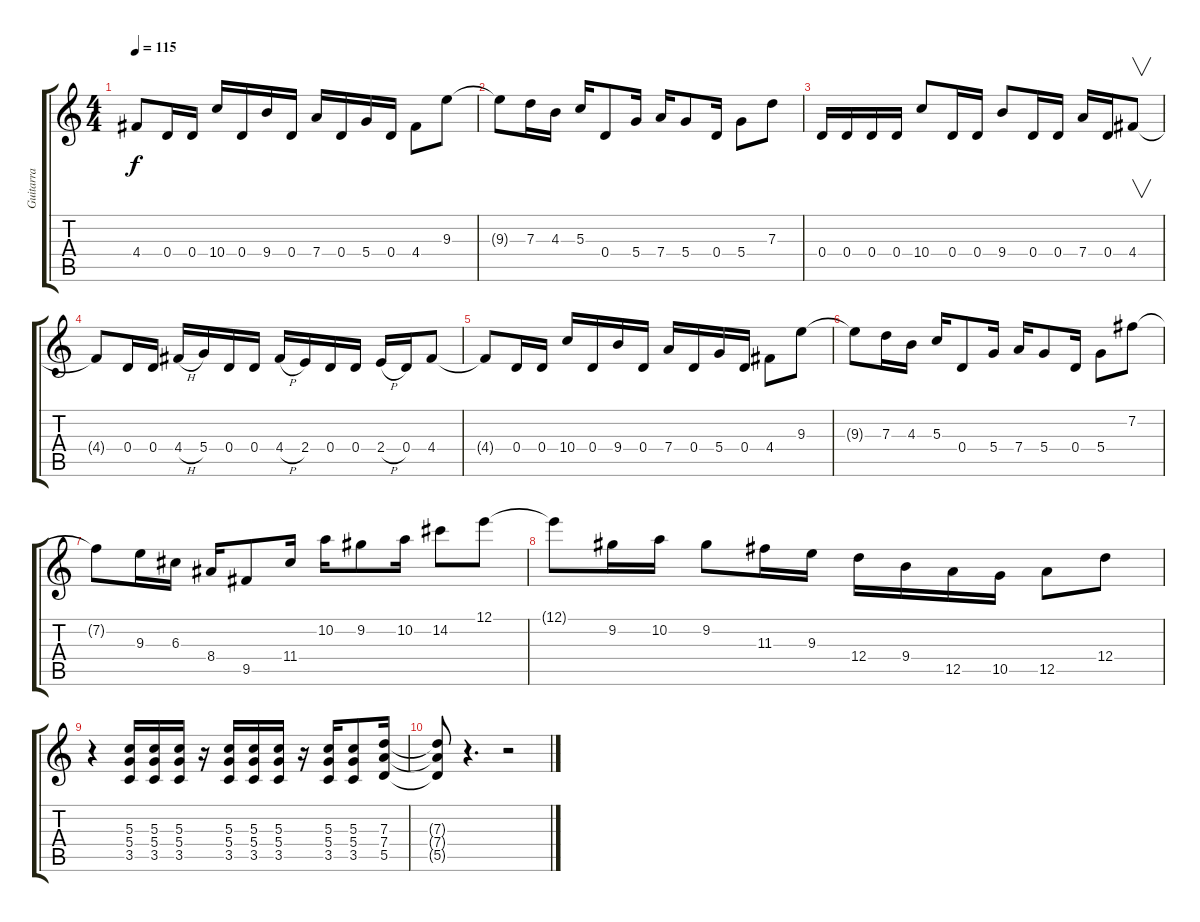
\track ("Guitarra" "Guitarra") {instrument overdrivenguitar}
\staff {score tabs}
\tuning (E4 B3 G3 D3 A2 E2) {hide}
\ts (4 4)
\tempo 115
\clef g2
\ks c
4.4{t}.8{dy f} 0.4.16 0.4.16 10.4.16 0.4.16 9.4.16 0.4.16 7.4.16 0.4.16 5.4.16 0.4.16 4.4.8 9.3.8 |
9.3{t}.8 7.3.16 4.3.16 5.3.16 0.4.8 5.4.16 7.4.16 5.4.8 0.4.16 5.4.8 7.3.8 |
0.4.16 0.4.16 0.4.16 0.4.16 10.4.8 0.4.16 0.4.16 9.4.8 0.4.16 0.4.16 7.4.16 0.4.16 4.4.8{v} |
4.4{t}.8 0.4.16 0.4.16 4.4{h}.16 5.4.16 0.4.16 0.4.16 4.4{h}.16 2.4.16 0.4.16 0.4.16 2.4{h}.16 0.4.16 4.4.8 |
4.4{t}.8 0.4.16 0.4.16 10.4.16 0.4.16 9.4.16 0.4.16 7.4.16 0.4.16 5.4.16 0.4.16 4.4.8 9.3.8 |
9.3{t}.8 7.3.16 4.3.16 5.3.16 0.4.8 5.4.16 7.4.16 5.4.8 0.4.16 5.4.8 7.2.8 |
7.2{t}.8 9.3.16 6.3.16 8.4.16 9.5.8 11.4.16 10.2.16 9.2.8 10.2.16 14.2.8 12.1.8 |
12.1{t}.8 9.2.16 10.2.16 9.2.8 11.3.16 9.3.16 12.4.16 9.4.16 12.5.16 10.5.16 12.5.8 12.4.8 |
r.4 (5.3 5.4 3.5).16 (5.3 5.4 3.5).16 (5.3 5.4 3.5).16 r.16 (5.3 5.4 3.5).16 (5.3 5.4 3.5).16 (5.3 5.4 3.5).16 r.16 (5.3 5.4 3.5).16 (5.3 5.4 3.5).8 (7.3 7.4 5.5).16 |
(7.3{t} 7.4{t} 5.5{t}).8 r.4{d} r.2
